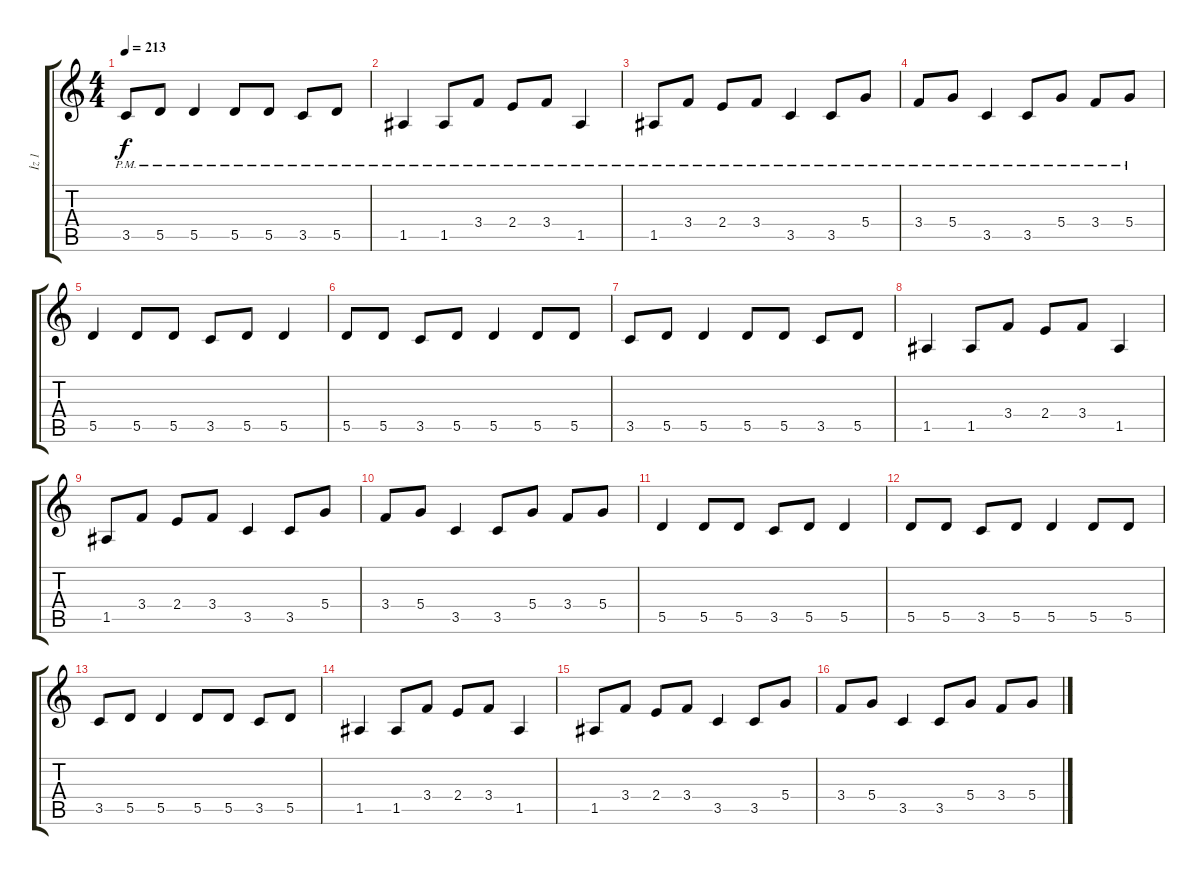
\track ("İz 1" "İz 1") {instrument overdrivenguitar}
\staff {score tabs}
\tuning (E4 B3 G3 D3 A2 E2) {hide}
\ts (4 4)
\tempo 213
\clef g2
\ks c
3.5{pm}.8{dy f} 5.5{pm}.8 5.5{pm}.4 5.5{pm}.8 5.5{pm}.8 3.5{pm}.8 5.5{pm}.8 |
1.5{pm}.4 1.5{pm}.8 3.4{pm}.8 2.4{pm}.8 3.4{pm}.8 1.5{pm}.4 |
1.5{pm}.8 3.4{pm}.8 2.4{pm}.8 3.4{pm}.8 3.5{pm}.4 3.5{pm}.8 5.4{pm}.8 |
3.4{pm}.8 5.4{pm}.8 3.5{pm}.4 3.5{pm}.8 5.4{pm}.8 3.4{pm}.8 5.4{pm}.8 |
5.5.4 5.5.8 5.5.8 3.5.8 5.5.8 5.5.4 |
5.5.8 5.5.8 3.5.8 5.5.8 5.5.4 5.5.8 5.5.8 |
3.5.8 5.5.8 5.5.4 5.5.8 5.5.8 3.5.8 5.5.8 |
1.5.4 1.5.8 3.4.8 2.4.8 3.4.8 1.5.4 |
1.5.8 3.4.8 2.4.8 3.4.8 3.5.4 3.5.8 5.4.8 |
3.4.8 5.4.8 3.5.4 3.5.8 5.4.8 3.4.8 5.4.8 |
5.5.4 5.5.8 5.5.8 3.5.8 5.5.8 5.5.4 |
5.5.8 5.5.8 3.5.8 5.5.8 5.5.4 5.5.8 5.5.8 |
3.5.8 5.5.8 5.5.4 5.5.8 5.5.8 3.5.8 5.5.8 |
1.5.4 1.5.8 3.4.8 2.4.8 3.4.8 1.5.4 |
1.5.8 3.4.8 2.4.8 3.4.8 3.5.4 3.5.8 5.4.8 |
3.4.8 5.4.8 3.5.4 3.5.8 5.4.8 3.4.8 5.4.8
